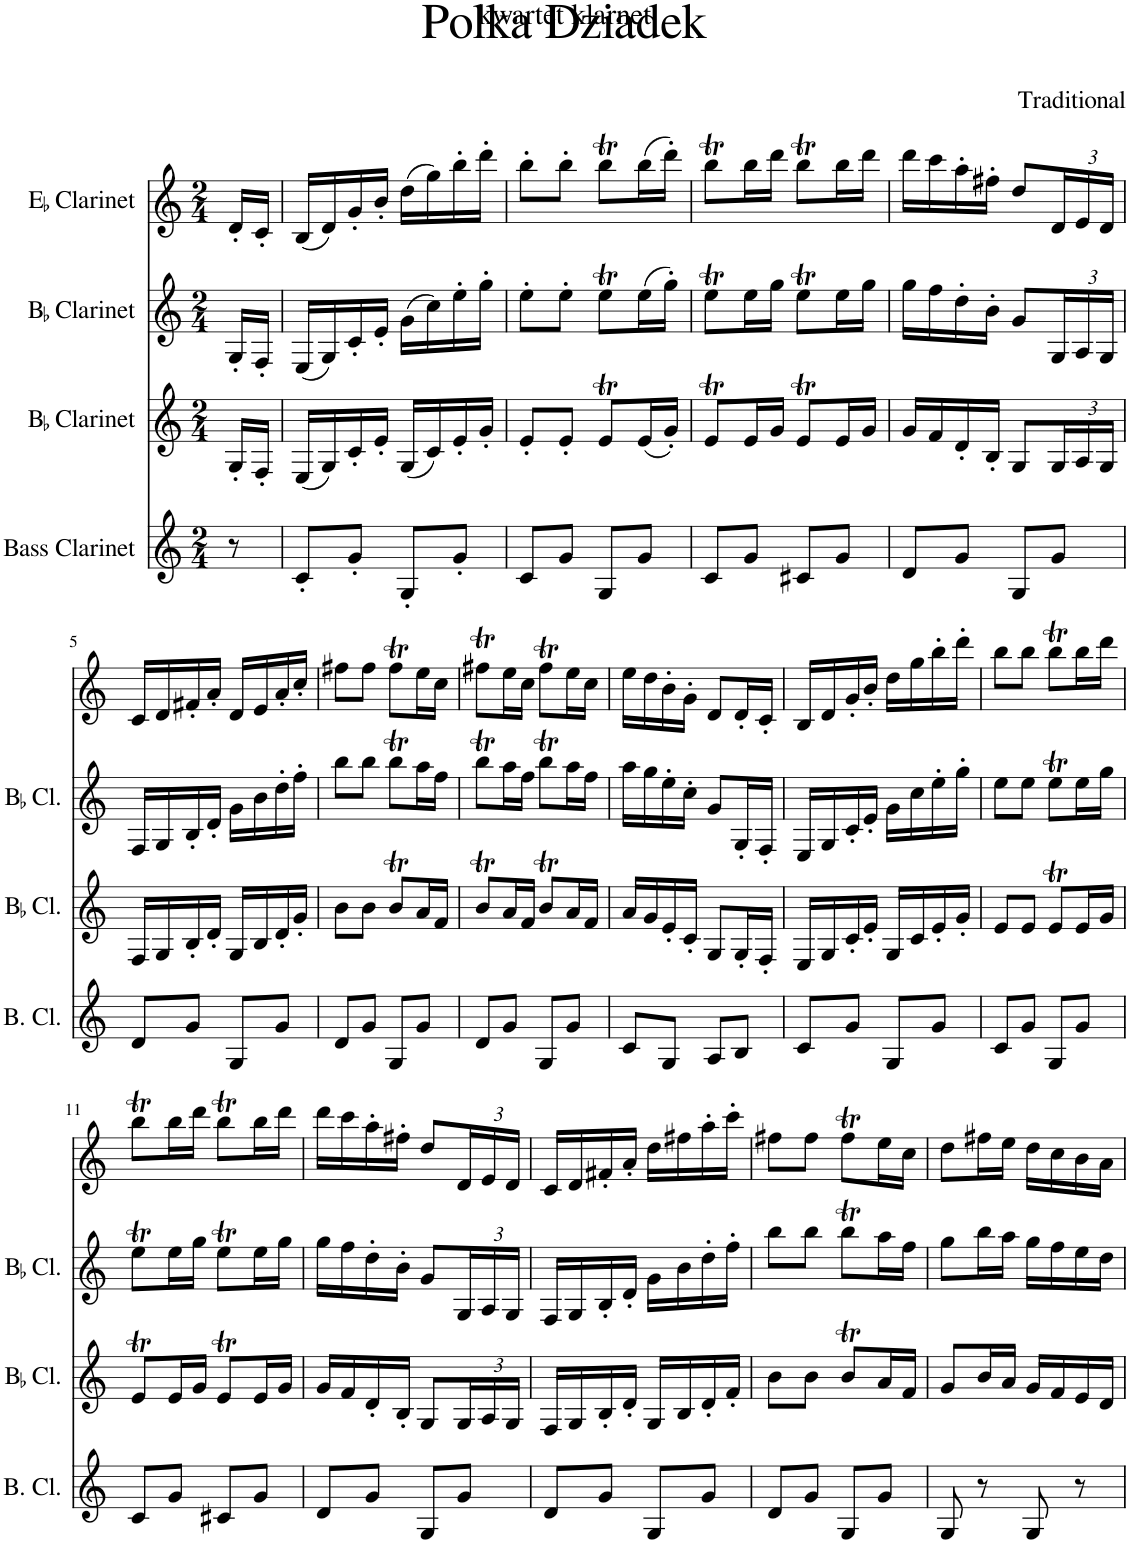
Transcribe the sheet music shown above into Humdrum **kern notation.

**kern	**kern	**kern	**kern
*part4	*part3	*part2	*part1
*staff4	*staff3	*staff2	*staff1
*I"Bass Clarinet	*I"BaccidentalFlat Clarinet	*I"BaccidentalFlat Clarinet	*I"EaccidentalFlat Clarinet
*I'B. Cl.	*I'BaccidentalFlat Cl.	*I'BaccidentalFlat Cl.	*I'Cl
*clefG2	*clefG2	*clefG2	*clefG2
*Trd8c14	*Trd1c2	*Trd1c2	*Trd-2c-3
*k[]	*k[]	*k[]	*k[]
*M2/4	*M2/4	*M2/4	*M2/4
=	=	=	=
8r	16G'/LL	16G'/LL	16d'/LL
.	16F'/JJ	16F'/JJ	16c'/JJ
=1	=1	=1	=1
8c'/L	(16E/LL	(16E/LL	(16B/LL
.	16G/)	16G/)	16d/)
8g'/J	16c'/	16c'/	16g'/
.	16e'/JJ	16e'/JJ	16b'/JJ
8G'/L	(16G/LL	(16g\LL	(16dd\LL
.	16c/)	16cc\)	16gg\)
8g'/J	16e'/	16ee'\	16bb'\
.	16g'/JJ	16gg'\JJ	16ddd'\JJ
=2	=2	=2	=2
8c/L	8e'/L	8ee'\L	8bb'\L
8g/J	8e'/J	8ee'\J	8bb'\J
8G/L	8et/L	8eet\L	8bbt\L
8g/J	(16e/L	(16ee\L	(16bb\L
.	16g'/JJ)	16gg'\JJ)	16ddd'\JJ)
=3	=3	=3	=3
8c/L	8et/L	8eet\L	8bbt\L
8g/J	16e/L	16ee\L	16bb\L
.	16g/JJ	16gg\JJ	16ddd\JJ
8c#X/L	8et/L	8eet\L	8bbt\L
8g/J	16e/L	16ee\L	16bb\L
.	16g/JJ	16gg\JJ	16ddd\JJ
=4	=4	=4	=4
8d/L	16g/LL	16gg\LL	16ddd\LL
.	16f/	16ff\	16ccc\
8g/J	16d'/	16dd'\	16aa'\
.	16B'/JJ	16b'\JJ	16ff#X'\JJ
8G/L	8G/L	8g/L	8dd/L
*	*Xbrackettup	*Xbrackettup	*Xbrackettup
8g/J	24G/L	24G/L	24d/L
.	24A/	24A/	24e/
.	24G/JJ	24G/JJ	24d/JJ
!!LO:LB:g=z
=5	=5	=5	=5
8d/L	16F/LL	16F/LL	16c/LL
.	16G/	16G/	16d/
8g/J	16B'/	16B'/	16f#X'/
.	16d'/JJ	16d'/JJ	16a'/JJ
8G/L	16G/LL	16g\LL	16d/LL
.	16B/	16b\	16e/
8g/J	16d'/	16dd'\	16a'/
.	16g'/JJ	16ff'\JJ	16cc'/JJ
=6	=6	=6	=6
8d/L	8b\L	8bb\L	8ff#X\L
8g/J	8b\J	8bb\J	8ff#\J
8G/L	8bt/L	8bbt\L	8ff#t\L
8g/J	16a/L	16aa\L	16ee\L
.	16f/JJ	16ff\JJ	16cc\JJ
=7	=7	=7	=7
8d/L	8bt/L	8bbt\L	8ff#Xt\L
8g/J	16a/L	16aa\L	16ee\L
.	16f/JJ	16ff\JJ	16cc\JJ
8G/L	8bt/L	8bbt\L	8ff#t\L
8g/J	16a/L	16aa\L	16ee\L
.	16f/JJ	16ff\JJ	16cc\JJ
=8	=8	=8	=8
8c/L	16a/LL	16aa\LL	16ee\LL
.	16g/	16gg\	16dd\
8G/J	16e'/	16ee'\	16b'\
.	16c'/JJ	16cc'\JJ	16g'\JJ
8A/L	8G/L	8g/L	8d/L
8B/J	16G'/L	16G'/L	16d'/L
.	16F'/JJ	16F'/JJ	16c'/JJ
=9	=9	=9	=9
8c/L	16E/LL	16E/LL	16B/LL
.	16G/	16G/	16d/
8g/J	16c'/	16c'/	16g'/
.	16e'/JJ	16e'/JJ	16b'/JJ
8G/L	16G/LL	16g\LL	16dd\LL
.	16c/	16cc\	16gg\
8g/J	16e'/	16ee'\	16bb'\
.	16g'/JJ	16gg'\JJ	16ddd'\JJ
=10	=10	=10	=10
8c/L	8e/L	8ee\L	8bb\L
8g/J	8e/J	8ee\J	8bb\J
8G/L	8et/L	8eet\L	8bbt\L
8g/J	16e/L	16ee\L	16bb\L
.	16g/JJ	16gg\JJ	16ddd\JJ
!!LO:LB:g=z
=11	=11	=11	=11
8c/L	8et/L	8eet\L	8bbt\L
8g/J	16e/L	16ee\L	16bb\L
.	16g/JJ	16gg\JJ	16ddd\JJ
8c#X/L	8et/L	8eet\L	8bbt\L
8g/J	16e/L	16ee\L	16bb\L
.	16g/JJ	16gg\JJ	16ddd\JJ
=12	=12	=12	=12
8d/L	16g/LL	16gg\LL	16ddd\LL
.	16f/	16ff\	16ccc\
8g/J	16d'/	16dd'\	16aa'\
.	16B'/JJ	16b'\JJ	16ff#X'\JJ
8G/L	8G/L	8g/L	8dd/L
8g/J	24G/L	24G/L	24d/L
.	24A/	24A/	24e/
.	24G/JJ	24G/JJ	24d/JJ
=13	=13	=13	=13
8d/L	16F/LL	16F/LL	16c/LL
.	16G/	16G/	16d/
8g/J	16B'/	16B'/	16f#X'/
.	16d'/JJ	16d'/JJ	16a'/JJ
8G/L	16G/LL	16g\LL	16dd\LL
.	16B/	16b\	16ff#X\
8g/J	16d'/	16dd'\	16aa'\
.	16f'/JJ	16ff'\JJ	16ccc'\JJ
=14	=14	=14	=14
8d/L	8b\L	8bb\L	8ff#X\L
8g/J	8b\J	8bb\J	8ff#\J
8G/L	8bt/L	8bbt\L	8ff#t\L
8g/J	16a/L	16aa\L	16ee\L
.	16f/JJ	16ff\JJ	16cc\JJ
=15	=15	=15	=15
8G/	8g/L	8gg\L	8dd\L
8r	16b/L	16bb\L	16ff#X\L
.	16a/JJ	16aa\JJ	16ee\JJ
8G/	16g/LL	16gg\LL	16dd\LL
.	16f/	16ff\	16cc\
8r	16e/	16ee\	16b\
.	16d/JJ	16dd\JJ	16a\JJ
=	=	=	=
*-	*-	*-	*-
